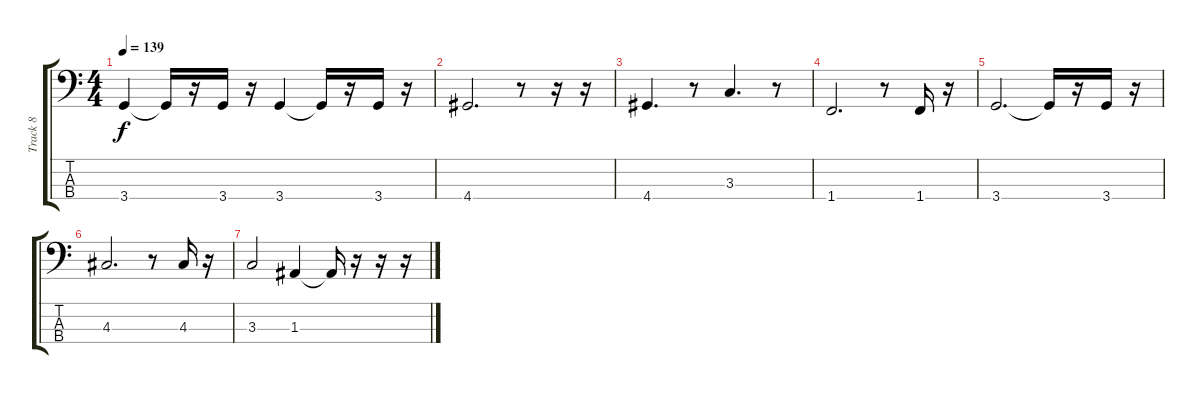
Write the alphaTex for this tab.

\track ("Track 8" "Track 8") {instrument fretlessbass}
\staff {score tabs}
\tuning (G2 D2 A1 E1) {hide}
\ts (4 4)
\tempo 139
\clef f4
\ks c
3.4.4{dy f} 3.4{t}.16 r.16 3.4.16 r.16 3.4.4 3.4{t}.16 r.16 3.4.16 r.16 |
4.4.2{d} r.8 r.16 r.16 |
4.4.4{d} r.8 3.3.4{d} r.8 |
1.4.2{d volume 0} r.8 1.4.16 r.16 |
3.4.2{d} 3.4{t}.16 r.16 3.4.16 r.16 |
4.3.2{d} r.8 4.3.16 r.16 |
3.3.2 1.3.4 1.3{t}.16 r.16 r.16 r.16
